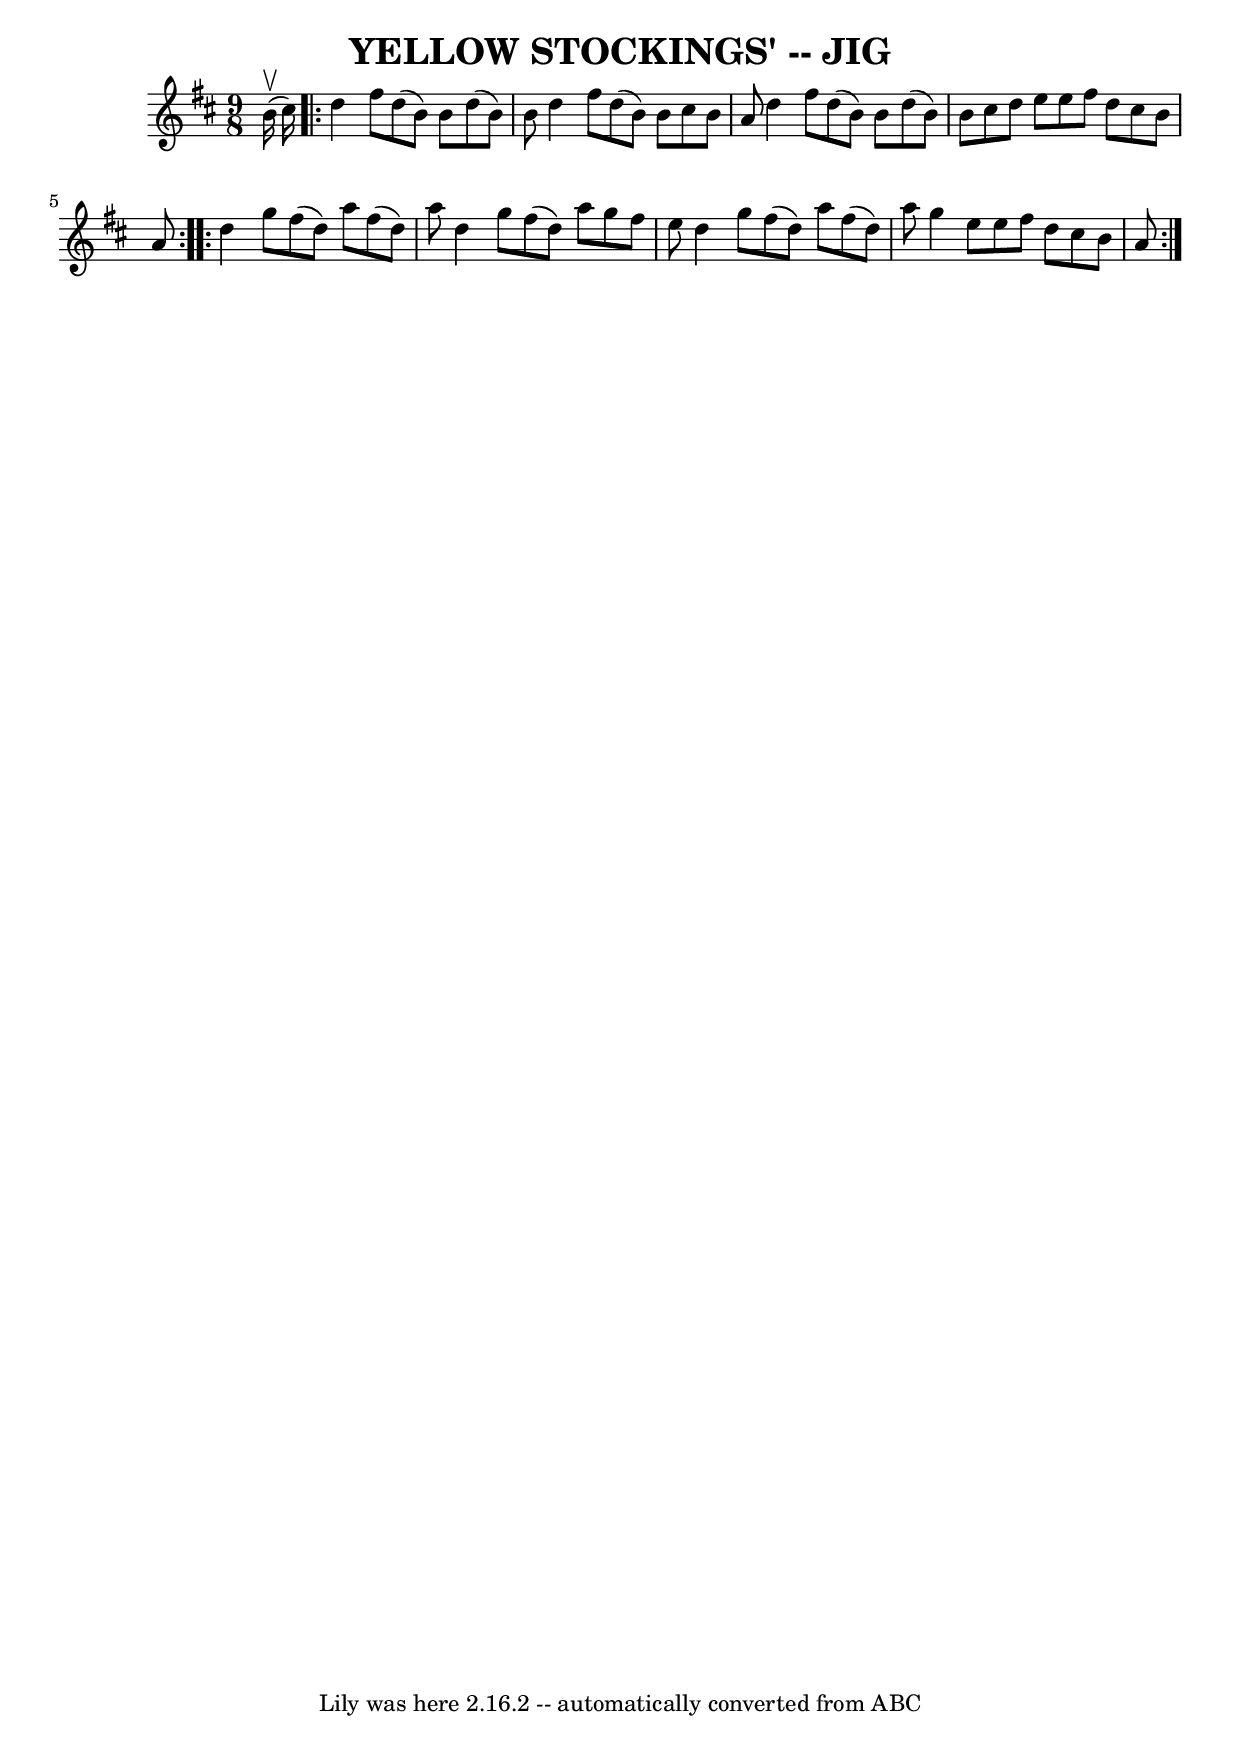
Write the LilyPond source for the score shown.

\version "2.16.2"
\include "Mammoth.ily"
\header {
  %% book = "Ryan's Mammoth Collection of Fiddle Tunes"
  crossRefNumber = "1"
  footnotes = ""
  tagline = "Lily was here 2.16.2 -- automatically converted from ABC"
  title = "YELLOW STOCKINGS' -- JIG"

}
voicedefault =  {


  \time 9/8 
  \key d \major
  b'16 (^\upbow cis''16)       
  \repeat volta 2 {
    
    d''4 fis''8 d''8 (b'8) b'8 d''8 (b'8) b'8    
    |
    d''4 fis''8 d''8 (b'8) b'8 cis''8 b'8 a'8    
    |
    d''4 fis''8 d''8 (b'8) b'8 d''8 (b'8) b'8   
    |
    cis''8 d''8 e''8 e''8 fis''8 d''8 cis''8 b'8   
    a'8    
  }     
  \repeat volta 2 {
    d''4 g''8 fis''8 (d''8) a''8    
    fis''8 (d''8) a''8    |
    d''4 g''8 fis''8 (d''8)   
    a''8 g''8 fis''8 e''8    |
    d''4 g''8 fis''8 (d''8  -) a''8 fis''8 (d''8) a''8    |
    g''4 e''8 e''8    
    fis''8 d''8 cis''8 b'8 a'8    
  }   

}

\score{
  <<

    \context Staff="default"
    {
      \voicedefault 
      
    }

  >>
  \layout {
    
  }
  \midi {
  }

}
